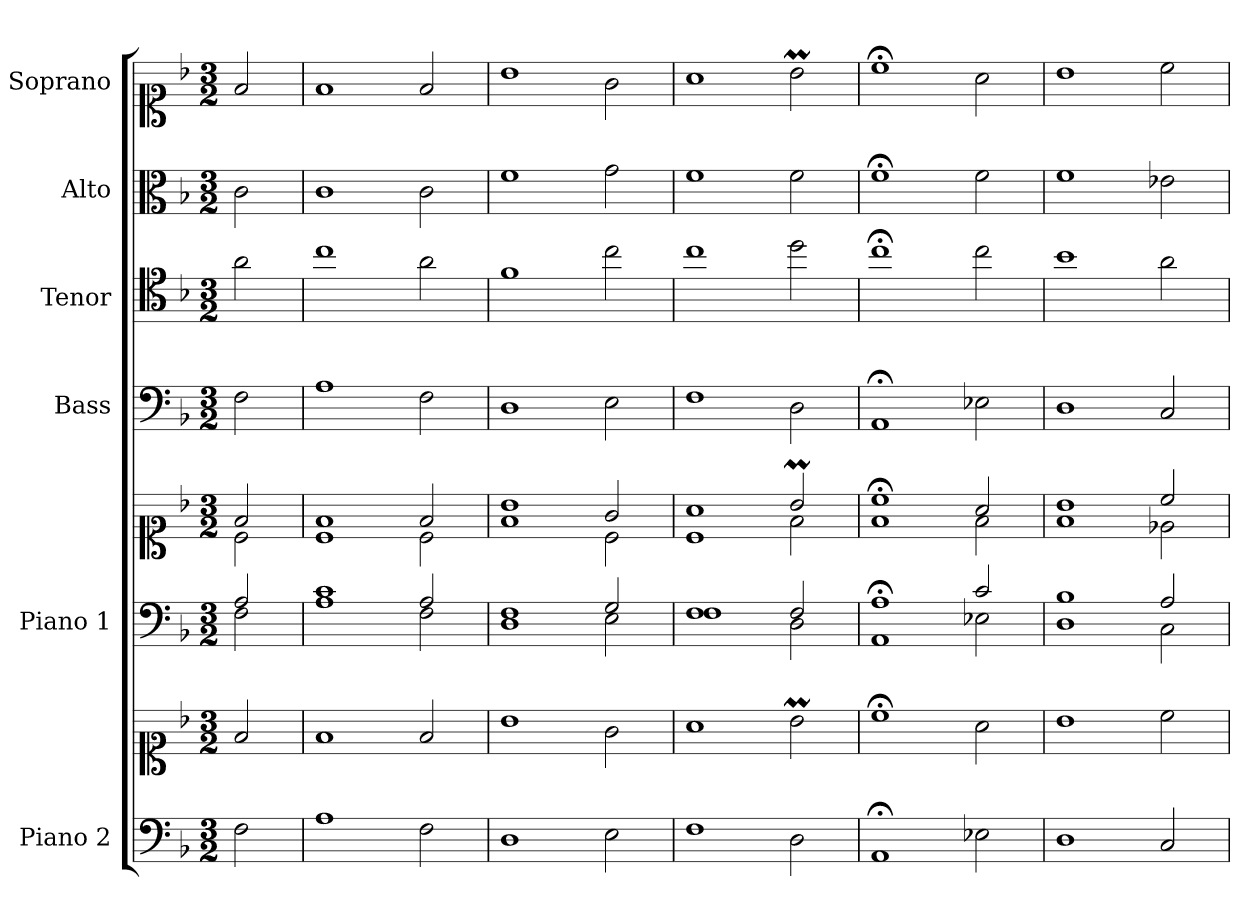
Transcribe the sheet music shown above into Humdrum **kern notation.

**kern	**kern	**kern	**kern	**kern	**kern	**kern	**kern
*part6	*part6	*part5	*part5	*part4	*part3	*part2	*part1
*staff8	*staff7	*staff6	*staff5	*staff4	*staff3	*staff2	*staff1
*I"Piano 2	*	*I"Piano 1	*	*I"Bass	*I"Tenor	*I"Alto	*I"Soprano
*I'Pno 2	*	*I'Pno 1	*	*I'B.	*I'T.	*I'A.	*I'S.
*clefF4	*clefC1	*clefF4	*clefC1	*clefF4	*clefC4	*clefC3	*clefC1
*	*	*	*	*	*ITrd7c12	*	*
*k[b-]	*k[b-]	*k[b-]	*k[b-]	*k[b-]	*k[b-]	*k[b-]	*k[b-]
*F:	*F:	*F:	*F:	*F:	*F:	*F:	*F:
*M3/2	*M3/2	*M3/2	*M3/2	*M3/2	*M3/2	*M3/2	*M3/2
=1	=1	=1	=1	=1	=1	=1	=1
*	*	*^	*^	*	*	*	*
2F\	2f/	2A/	2F\	2f/	2c\	2F\	2A\	2c\	2f/
=2	=2	=2	=2	=2	=2	=2	=2	=2	=2
1A\	1f/	1c/	1A\	1f/	1c\	1A\	1c\	1c\	1f/
2F\	2f/	2A/	2F\	2f/	2c\	2F\	2A\	2c\	2f/
=3	=3	=3	=3	=3	=3	=3	=3	=3	=3
1D\	1b-\	1F/	1D\	1b-/	1f\	1D\	1F\	1f\	1b-\
2E\	2g\	2G/	2E\	2g/	2c\	2E\	2c\	2g\	2g\
=4	=4	=4	=4	=4	=4	=4	=4	=4	=4
1F\	1a\	1F/	1F\	1a/	1c\	1F\	1c\	1f\	1a\
2D\	2b-M\	2F/	2D\	2b-M/	2f\	2D\	2d\	2f\	2b-M\
=5	=5	=5	=5	=5	=5	=5	=5	=5	=5
1AA;/	1cc;<\	1A;/	1AA\	1cc;</	1f\	1AA;</	1c;<\	1f;<\	1cc;<\
2E-X\	2a\	2c/	2E-X\	2a/	2f\	2E-X\	2c\	2f\	2a\
=6	=6	=6	=6	=6	=6	=6	=6	=6	=6
1D\	1b-\	1B-/	1D\	1b-/	1f\	1D\	1B-\	1f\	1b-\
2C/	2cc\	2A/	2C\	2cc/	2e-X\	2C/	2A\	2e-X\	2cc\
*	*	*v	*v	*	*	*	*	*	*
*	*	*	*v	*v	*	*	*	*
=	=	=	=	=	=	=	=
*-	*-	*-	*-	*-	*-	*-	*-
